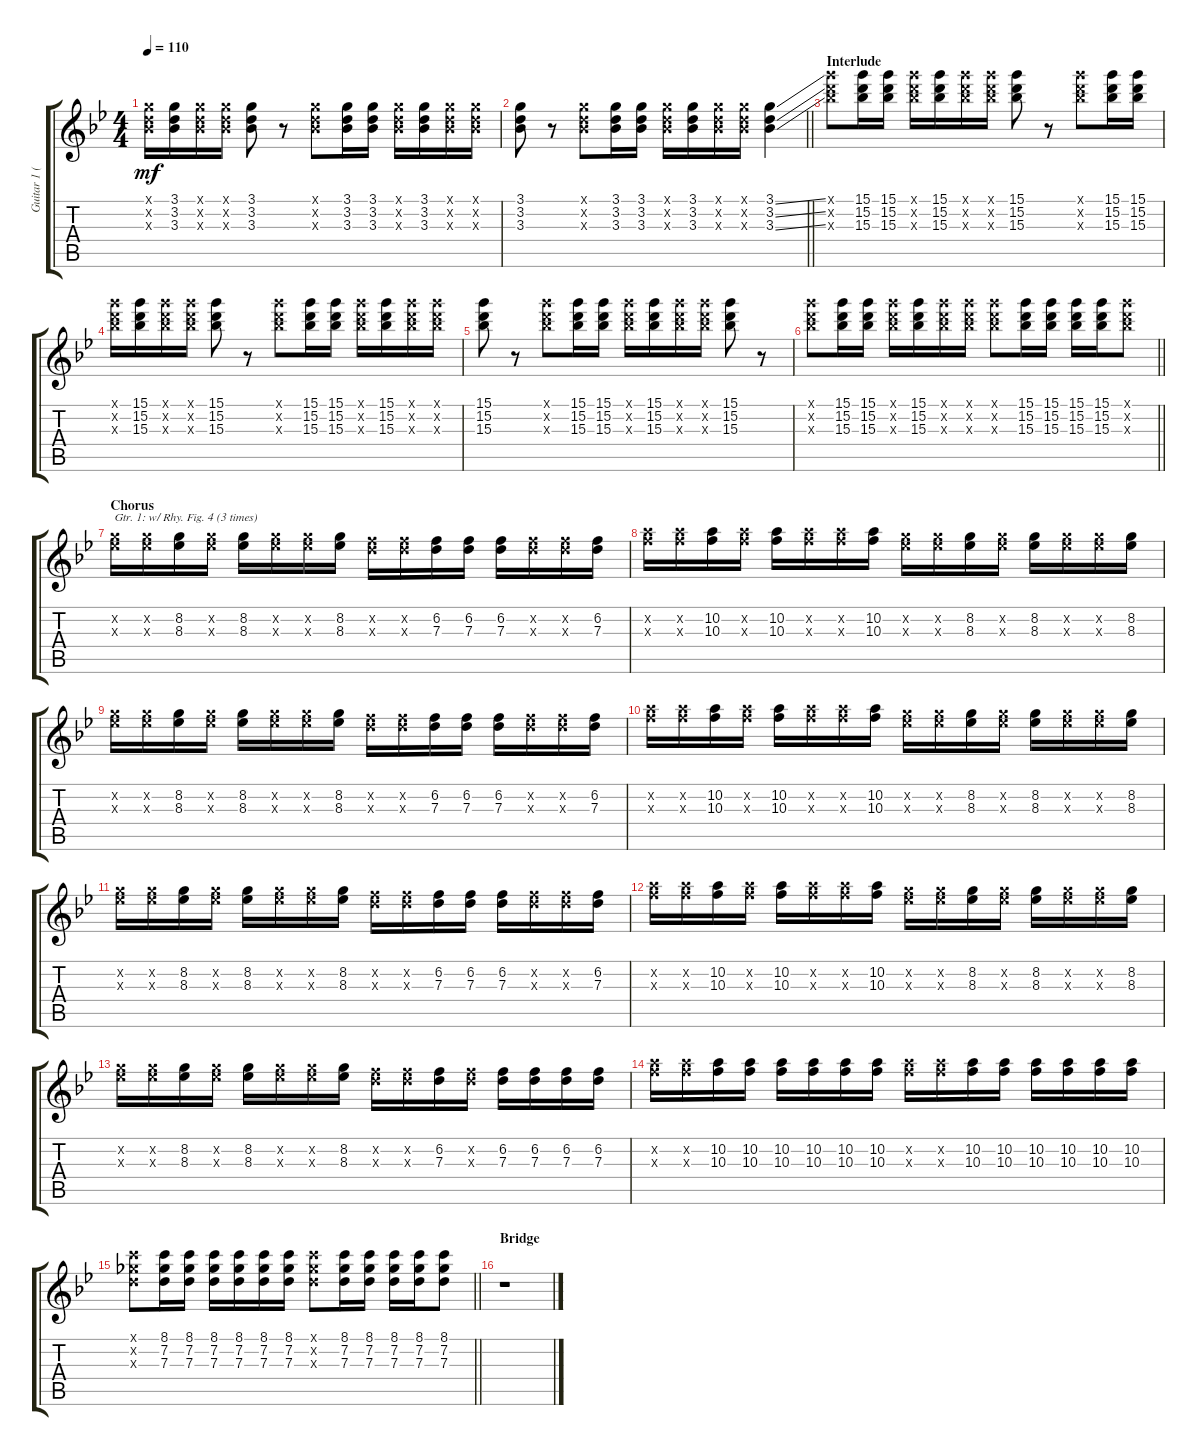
\track ("Guitar 1 (slight dist.)" "Guitar 1 (") {instrument distortionguitar}
\staff {score tabs}
\tuning (E4 B3 G3 D3 A2 E2) {hide}
\ts (4 4)
\tempo 110
\clef g2
\ks gminor
(3.1{x} 3.2{x} 3.3{x}).16{dy mf} (3.1 3.2 3.3).16 (3.1{x} 3.2{x} 3.3{x}).16 (3.1{x} 3.2{x} 3.3{x}).16 (3.1 3.2 3.3).8 r.8 (3.1{x} 3.2{x} 3.3{x}).8 (3.1 3.2 3.3).16 (3.1 3.2 3.3).16 (3.1{x} 3.2{x} 3.3{x}).16 (3.1 3.2 3.3).16 (3.1{x} 3.2{x} 3.3{x}).16 (3.1{x} 3.2{x} 3.3{x}).16 |
\barLineRight lightlight
(3.1 3.2 3.3).8 r.8 (3.1{x} 3.2{x} 3.3{x}).8 (3.1 3.2 3.3).16 (3.1 3.2 3.3).16 (3.1{x} 3.2{x} 3.3{x}).16 (3.1 3.2 3.3).16 (3.1{x} 3.2{x} 3.3{x}).16 (3.1{x} 3.2{x} 3.3{x}).16 (3.1{ss} 3.2{ss} 3.3{ss}).4 |
\section ("" "Interlude")
(15.1{x} 15.2{x} 15.3{x}).8 (15.1 15.2 15.3).16 (15.1 15.2 15.3).16 (15.1{x} 15.2{x} 15.3{x}).16 (15.1 15.2 15.3).16 (15.1{x} 15.2{x} 15.3{x}).16 (15.1{x} 15.2{x} 15.3{x}).16 (15.1 15.2 15.3).8 r.8 (15.1{x} 15.2{x} 15.3{x}).8 (15.1 15.2 15.3).16 (15.1 15.2 15.3).16 |
(15.1{x} 15.2{x} 15.3{x}).16 (15.1 15.2 15.3).16 (15.1{x} 15.2{x} 15.3{x}).16 (15.1{x} 15.2{x} 15.3{x}).16 (15.1 15.2 15.3).8 r.8 (15.1{x} 15.2{x} 15.3{x}).8 (15.1 15.2 15.3).16 (15.1 15.2 15.3).16 (15.1{x} 15.2{x} 15.3{x}).16 (15.1 15.2 15.3).16 (15.1{x} 15.2{x} 15.3{x}).16 (15.1{x} 15.2{x} 15.3{x}).16 |
(15.1 15.2 15.3).8 r.8 (15.1{x} 15.2{x} 15.3{x}).8 (15.1 15.2 15.3).16 (15.1 15.2 15.3).16 (15.1{x} 15.2{x} 15.3{x}).16 (15.1 15.2 15.3).16 (15.1{x} 15.2{x} 15.3{x}).16 (15.1{x} 15.2{x} 15.3{x}).16 (15.1 15.2 15.3).8 r.8 |
\barLineRight lightlight
(15.1{x} 15.2{x} 15.3{x}).8 (15.1 15.2 15.3).16 (15.1 15.2 15.3).16 (15.1{x} 15.2{x} 15.3{x}).16 (15.1 15.2 15.3).16 (15.1{x} 15.2{x} 15.3{x}).16 (15.1{x} 15.2{x} 15.3{x}).16 (15.1{x} 15.2{x} 15.3{x}).8 (15.1 15.2 15.3).16 (15.1 15.2 15.3).16 (15.1 15.2 15.3).16 (15.1 15.2 15.3).16 (15.1{x} 15.2{x} 15.3{x}).8 |
\section ("" "Chorus")
(8.2{x} 8.3{x}).16{txt "Gtr. 1: w/ Rhy. Fig. 4 (3 times)"} (8.2{x} 8.3{x}).16 (8.2 8.3).16 (8.2{x} 8.3{x}).16 (8.2 8.3).16 (8.2{x} 8.3{x}).16 (8.2{x} 8.3{x}).16 (8.2 8.3).16 (6.2{x} 7.3{x}).16 (6.2{x} 7.3{x}).16 (6.2 7.3).16 (6.2 7.3).16 (6.2 7.3).16 (6.2{x} 7.3{x}).16 (6.2{x} 7.3{x}).16 (6.2 7.3).16 |
(10.2{x} 10.3{x}).16 (10.2{x} 10.3{x}).16 (10.2 10.3).16 (10.2{x} 10.3{x}).16 (10.2 10.3).16 (10.2{x} 10.3{x}).16 (10.2{x} 10.3{x}).16 (10.2 10.3).16 (8.2{x} 8.3{x}).16 (8.2{x} 8.3{x}).16 (8.2 8.3).16 (8.2{x} 8.3{x}).16 (8.2 8.3).16 (8.2{x} 8.3{x}).16 (8.2{x} 8.3{x}).16 (8.2 8.3).16 |
(8.2{x} 8.3{x}).16 (8.2{x} 8.3{x}).16 (8.2 8.3).16 (8.2{x} 8.3{x}).16 (8.2 8.3).16 (8.2{x} 8.3{x}).16 (8.2{x} 8.3{x}).16 (8.2 8.3).16 (6.2{x} 7.3{x}).16 (6.2{x} 7.3{x}).16 (6.2 7.3).16 (6.2 7.3).16 (6.2 7.3).16 (6.2{x} 7.3{x}).16 (6.2{x} 7.3{x}).16 (6.2 7.3).16 |
(10.2{x} 10.3{x}).16 (10.2{x} 10.3{x}).16 (10.2 10.3).16 (10.2{x} 10.3{x}).16 (10.2 10.3).16 (10.2{x} 10.3{x}).16 (10.2{x} 10.3{x}).16 (10.2 10.3).16 (8.2{x} 8.3{x}).16 (8.2{x} 8.3{x}).16 (8.2 8.3).16 (8.2{x} 8.3{x}).16 (8.2 8.3).16 (8.2{x} 8.3{x}).16 (8.2{x} 8.3{x}).16 (8.2 8.3).16 |
(8.2{x} 8.3{x}).16 (8.2{x} 8.3{x}).16 (8.2 8.3).16 (8.2{x} 8.3{x}).16 (8.2 8.3).16 (8.2{x} 8.3{x}).16 (8.2{x} 8.3{x}).16 (8.2 8.3).16 (6.2{x} 7.3{x}).16 (6.2{x} 7.3{x}).16 (6.2 7.3).16 (6.2 7.3).16 (6.2 7.3).16 (6.2{x} 7.3{x}).16 (6.2{x} 7.3{x}).16 (6.2 7.3).16 |
(10.2{x} 10.3{x}).16 (10.2{x} 10.3{x}).16 (10.2 10.3).16 (10.2{x} 10.3{x}).16 (10.2 10.3).16 (10.2{x} 10.3{x}).16 (10.2{x} 10.3{x}).16 (10.2 10.3).16 (8.2{x} 8.3{x}).16 (8.2{x} 8.3{x}).16 (8.2 8.3).16 (8.2{x} 8.3{x}).16 (8.2 8.3).16 (8.2{x} 8.3{x}).16 (8.2{x} 8.3{x}).16 (8.2 8.3).16 |
(8.2{x} 8.3{x}).16 (8.2{x} 8.3{x}).16 (8.2 8.3).16 (8.2{x} 8.3{x}).16 (8.2 8.3).16 (8.2{x} 8.3{x}).16 (8.2{x} 8.3{x}).16 (8.2 8.3).16 (6.2{x} 7.3{x}).16 (6.2{x} 7.3{x}).16 (6.2 7.3).16 (6.2{x} 7.3{x}).16 (6.2 7.3).16 (6.2 7.3).16 (6.2 7.3).16 (6.2 7.3).16 |
(10.2{x} 10.3{x}).16 (10.2{x} 10.3{x}).16 (10.2 10.3).16 (10.2 10.3).16 (10.2 10.3).16 (10.2 10.3).16 (10.2 10.3).16 (10.2 10.3).16 (10.2{x} 10.3{x}).16 (10.2{x} 10.3{x}).16 (10.2 10.3).16 (10.2 10.3).16 (10.2 10.3).16 (10.2 10.3).16 (10.2 10.3).16 (10.2 10.3).16 |
\barLineRight lightlight
(8.1{x} 7.2{x} 7.3{x}).8 (8.1 7.2 7.3).16 (8.1 7.2 7.3).16 (8.1 7.2 7.3).16 (8.1 7.2 7.3).16 (8.1 7.2 7.3).16 (8.1 7.2 7.3).16 (8.1{x} 7.2{x} 7.3{x}).8 (8.1 7.2 7.3).16 (8.1 7.2 7.3).16 (8.1 7.2 7.3).16 (8.1 7.2 7.3).16 (8.1 7.2 7.3).8 |
\section ("" "Bridge")
r.1
